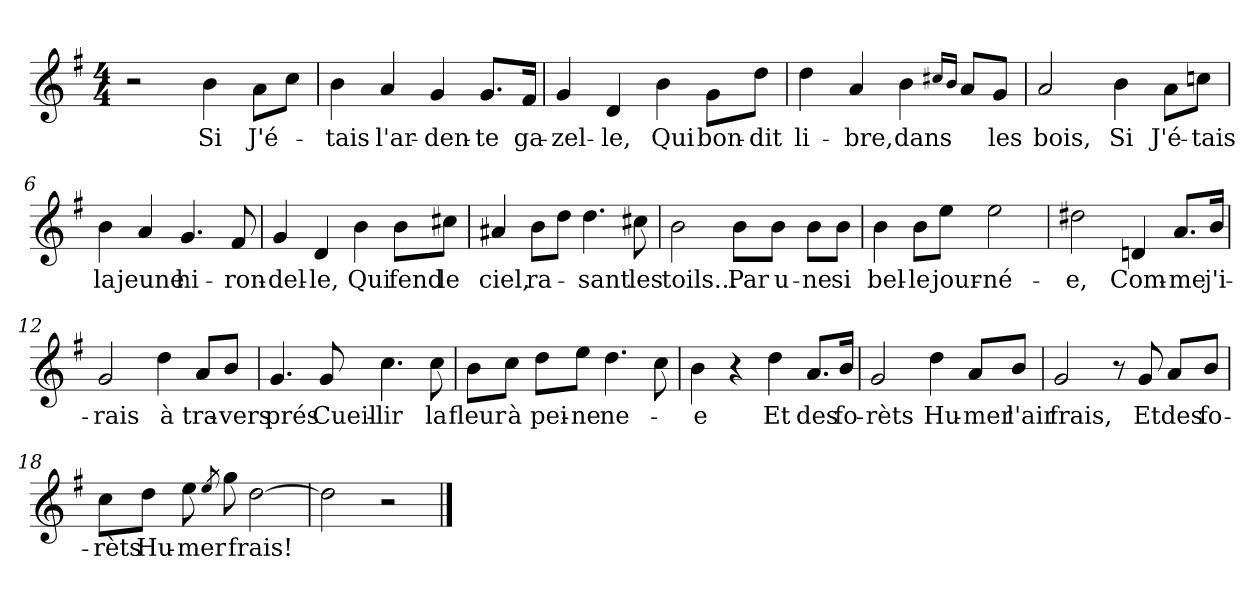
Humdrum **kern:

**kern	**text
*part1	*part1
*staff1	*staff1
*clefG2	*
*k[f#]	*
*M4/4	*
=1	=1
2r	.
!	!LO:LY:b
4b\	Si
!	!LO:LY:b
8a\L	J'é-
8cc\J	.
=2	=2
!	!LO:LY:b
4b\	-tais
!	!LO:LY:b
4a/	l'ar-
!	!LO:LY:b
4g/	-den-
!	!LO:LY:b
8.g/L	-te
!	!LO:LY:b
16f#/Jk	ga-
=3	=3
!	!LO:LY:b
4g/	-zel-
!	!LO:LY:b
4d/	-le,
!	!LO:LY:b
4b\	Qui
!	!LO:LY:b
8g\L	bon-
!	!LO:LY:b
8dd\J	-dit
=4	=4
!	!LO:LY:b
4dd\	li-
!	!LO:LY:b
4a/	-bre,
!	!LO:LY:b
4b\	dans
16qcc#X/LL	.
16qb/JJ	.
8a/L	.
!	!LO:LY:b
8g/J	les
=5	=5
!	!LO:LY:b
2a/	bois,
!	!LO:LY:b
4b\	Si
!	!LO:LY:b
8a\L	J'é-
!	!LO:LY:b
8ccn\J	-tais
=6	=6
!	!LO:LY:b
4b\	la
!	!LO:LY:b
4a/	jeune
!	!LO:LY:b
4.g/	hi-
!	!LO:LY:b
8f#/	-ron-
!!LO:LB:g=z
=7	=7
!	!LO:LY:b
4g/	-del-
!	!LO:LY:b
4d/	-le,
!	!LO:LY:b
4b\	Qui
!	!LO:LY:b
8b\L	fend
!	!LO:LY:b
8cc#X\J	le
=8	=8
!	!LO:LY:b
4a#X/	ciel,
!	!LO:LY:b
8b\L	ra-
8dd\J	.
!	!LO:LY:b
4.dd\	-sant
!	!LO:LY:b
8cc#X\	les
=9	=9
!	!LO:LY:b
2b\	toils...
!	!LO:LY:b
8b\L	Par
!	!LO:LY:b
8b\J	u-
!	!LO:LY:b
8b\L	-ne
!	!LO:LY:b
8b\J	si
=10	=10
!	!LO:LY:b
4b\	bel-
!	!LO:LY:b
8b\L	-le
!	!LO:LY:b
8ee\J	jour-
!	!LO:LY:b
2ee\	-né-
=11	=11
!	!LO:LY:b
2dd#X\	-e,
!	!LO:LY:b
4dn/	Com-
!	!LO:LY:b
8.a/L	-me
!	!LO:LY:b
16b/Jk	j'i-
=12	=12
!	!LO:LY:b
2g/	-rais
!	!LO:LY:b
4dd\	à
!	!LO:LY:b
8a/L	tra-
!	!LO:LY:b
8b/J	-vers
=13	=13
!	!LO:LY:b
4.g/	prés
!	!LO:LY:b
8g/	Cueil-
!	!LO:LY:b
4.cc\	-lir
!	!LO:LY:b
8cc\	la
!!LO:LB:g=z
=14	=14
!	!LO:LY:b
8b\L	fleur
!	!LO:LY:b
8cc\J	à
!	!LO:LY:b
8dd\L	pei-
!	!LO:LY:b
8ee\J	-ne
!	!LO:LY:b
4.dd\	ne-
8cc\	.
=15	=15
!	!LO:LY:b
4b\	-e
4r	.
!	!LO:LY:b
4dd\	Et
!	!LO:LY:b
8.a/L	des
!	!LO:LY:b
16b/Jk	fo-
=16	=16
!	!LO:LY:b
2g/	-rèts
!	!LO:LY:b
4dd\	Hu-
!	!LO:LY:b
8a/L	-mer
!	!LO:LY:b
8b/J	l'air
=17	=17
!	!LO:LY:b
2g/	frais,
8r	.
!	!LO:LY:b
8g/	Et
!	!LO:LY:b
8a/L	des
!	!LO:LY:b
8b/J	fo-
=18	=18
!	!LO:LY:b
8cc\L	-rèts
!	!LO:LY:b
8dd\J	Hu-
!	!LO:LY:b
8ee\	-mer
8qee/	.
8gg\	.
!	!LO:LY:b
[2dd\	frais!
=19	=19
2dd\]	.
2r	.
==	==
*-	*-
